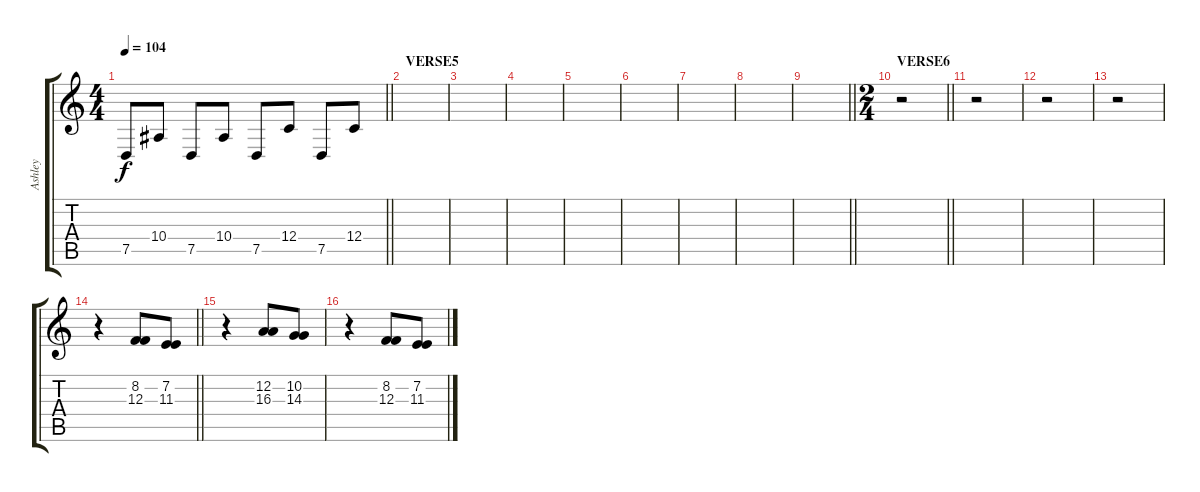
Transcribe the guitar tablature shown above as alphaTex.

\track ("Ashley" "Ashley") {instrument stringensemble1}
\staff {score tabs}
\tuning (D4 A3 F3 C3 G2 D2) {hide}
\ts (4 4)
\tempo 104
\clef g2
\barLineRight lightlight
\ks c
7.5.8{dy f} 10.4.8 7.5.8 10.4.8 7.5.8 12.4.8 7.5.8 12.4.8 |
\section ("" "VERSE5")
|
|
|
|
|
|
|
\barLineRight lightlight
|
\ts (2 4)
\section ("" "VERSE6")
\barLineRight lightlight
r.2 |
r.2 |
r.2 |
r.2 |
\barLineRight lightlight
r.4 (8.2 12.3).8 (7.2 11.3).8 |
r.4 (12.2 16.3).8 (10.2 14.3).8 |
r.4 (8.2 12.3).8 (7.2 11.3).8
